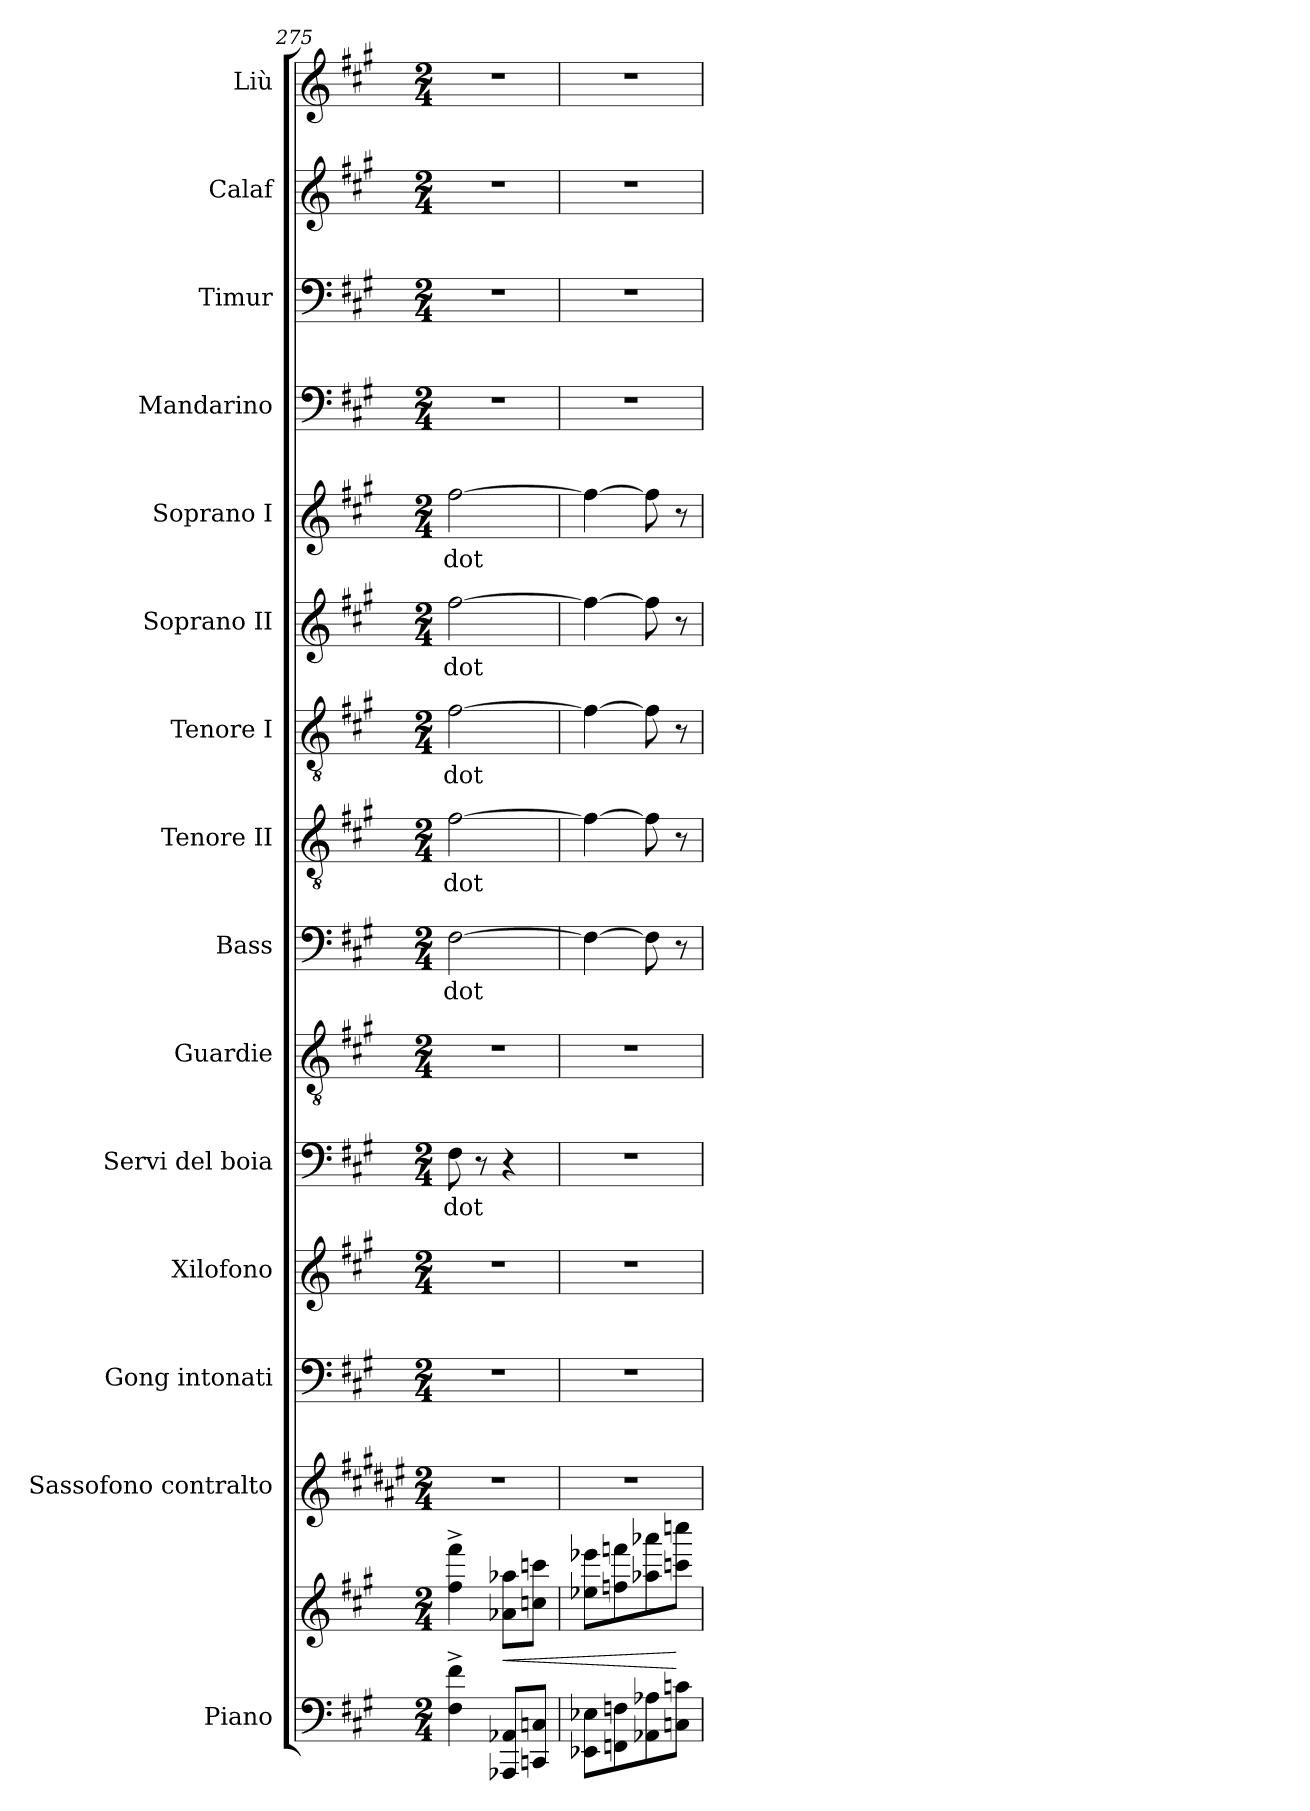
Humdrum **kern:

**kern	**kern	**dynam	**kern	**kern	**kern	**kern	**text	**kern	**kern	**text	**kern	**text	**kern	**text	**kern	**text	**kern	**text	**kern	**kern	**kern	**kern
*part15	*part15	*part15	*part14	*part13	*part12	*part11	*part11	*part10	*part9	*part9	*part8	*part8	*part7	*part7	*part6	*part6	*part5	*part5	*part4	*part3	*part2	*part1
*staff16	*staff15	*staff15/16	*staff14	*staff13	*staff12	*staff11	*staff11	*staff10	*staff9	*staff9	*staff8	*staff8	*staff7	*staff7	*staff6	*staff6	*staff5	*staff5	*staff4	*staff3	*staff2	*staff1
*I"Piano	*	*	*I"Sassofono contralto	*I"Gong intonati	*I"Xilofono	*I"Servi del boia	*	*I"Guardie	*I"Bass	*	*I"Tenore II	*	*I"Tenore I	*	*I"Soprano II	*	*I"Soprano I	*	*I"Mandarino	*I"Timur	*I"Calaf	*I"Liù
*I'Pno.	*	*	*	*I'Gong int.	*I'Xil.	*I'Ser.B.	*	*I'G.	*I'B.	*	*I'T. II	*	*I'T. I	*	*I'S. II	*	*I'S. I	*	*I'M.	*I'T.	*I'C.	*I'L.
!!LO:PB:g=z
*clefF4	*clefG2	*	*clefG2	*clefF4	*clefG2	*clefF4	*	*clefGv2	*clefF4	*	*clefGv2	*	*clefGv2	*	*clefG2	*	*clefG2	*	*clefF4	*clefF4	*clefG2	*clefG2
*	*	*	*ITrd5c9	*	*ITrd-7c-12	*	*	*	*	*	*	*	*	*	*	*	*	*	*	*	*	*
*k[f#c#g#]	*k[f#c#g#]	*	*k[f#c#g#]	*k[f#c#g#]	*k[f#c#g#]	*k[f#c#g#]	*	*k[f#c#g#]	*k[f#c#g#]	*	*k[f#c#g#]	*	*k[f#c#g#]	*	*k[f#c#g#]	*	*k[f#c#g#]	*	*k[f#c#g#]	*k[f#c#g#]	*k[f#c#g#]	*k[f#c#g#]
*M2/4	*M2/4	*	*M2/4	*M2/4	*M2/4	*M2/4	*	*M2/4	*M2/4	*	*M2/4	*	*M2/4	*	*M2/4	*	*M2/4	*	*M2/4	*M2/4	*M2/4	*M2/4
=275	=275	=275	=275	=275	=275	=275	=275	=275	=275	=275	=275	=275	=275	=275	=275	=275	=275	=275	=275	=275	=275	=275
!	!	!	!	!	!	!	!LO:LY:b	!	!	!LO:LY:b	!	!LO:LY:b	!	!LO:LY:b	!	!LO:LY:b	!	!LO:LY:b	!	!	!	!
4F#\^ 4f#\^	4ff#\^ 4fff#\^	.	2r	2r	2r	8F#\	-dot	2r	[2F#\	-dot	[2f#\	-dot	[2f#\	-dot	[2ff#\	-dot	[2ff#\	-dot	2r	2r	2r	2r
.	.	.	.	.	.	8r	.	.	.	.	.	.	.	.	.	.	.	.	.	.	.	.
!	!	!LO:HP:b	!	!	!	!	!	!	!	!	!	!	!	!	!	!	!	!	!	!	!	!
8AAA-X/ 8AA-X/L	8a-X\ 8aa-X\L	<	.	.	.	4r	.	.	.	.	.	.	.	.	.	.	.	.	.	.	.	.
8CCn/ 8Cn/J	8ccn\ 8cccn\J	.	.	.	.	.	.	.	.	.	.	.	.	.	.	.	.	.	.	.	.	.
=276	=276	=276	=276	=276	=276	=276	=276	=276	=276	=276	=276	=276	=276	=276	=276	=276	=276	=276	=276	=276	=276	=276
8EE-X\ 8E-X\L	8ee-X\ 8eee-X\L	.	2r	2r	2r	2r	.	2r	4F#\_	.	4f#\_	.	4f#\_	.	4ff#\_	.	4ff#\_	.	2r	2r	2r	2r
8FFn\ 8Fn\	8ffn\ 8fffn\	.	.	.	.	.	.	.	.	.	.	.	.	.	.	.	.	.	.	.	.	.
8AA-X\ 8A-X\	8aa-X\ 8aaa-X\	.	.	.	.	.	.	.	8F#\]	.	8f#\]	.	8f#\]	.	8ff#\]	.	8ff#\]	.	.	.	.	.
8Cn\ 8cn\J	8cccn\ 8ccccn\J	[	.	.	.	.	.	.	8r	.	8r	.	8r	.	8r	.	8r	.	.	.	.	.
=	=	=	=	=	=	=	=	=	=	=	=	=	=	=	=	=	=	=	=	=	=	=
*-	*-	*-	*-	*-	*-	*-	*-	*-	*-	*-	*-	*-	*-	*-	*-	*-	*-	*-	*-	*-	*-	*-
